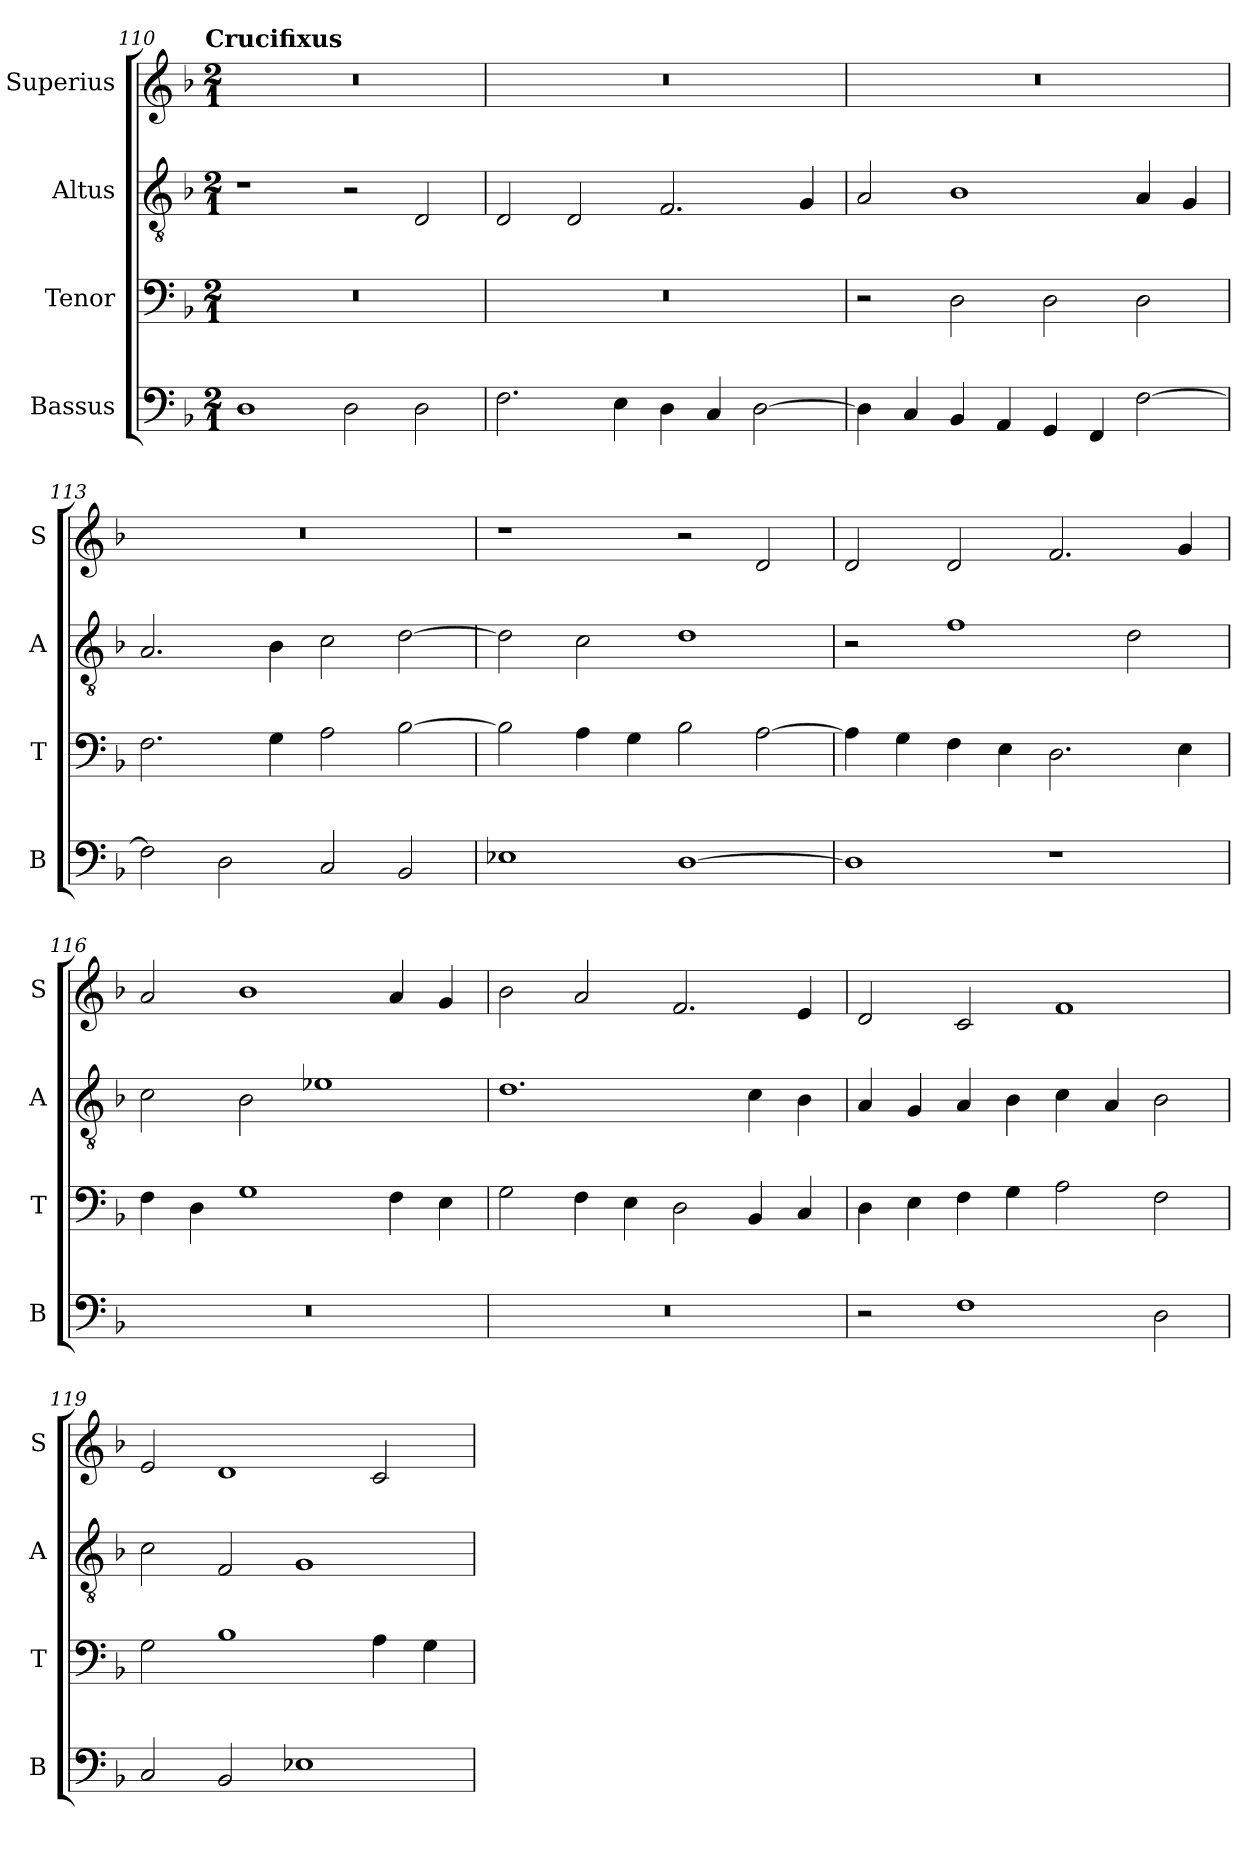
**kern	**kern	**kern	**kern
*part4	*part3	*part2	*part1
*staff4	*staff3	*staff2	*staff1
*I"Bassus	*I"Tenor	*I"Altus	*I"Superius
*I'B	*I'T	*I'A	*I'S
*clefF4	*clefF4	*clefGv2	*clefG2
*k[b-]	*k[b-]	*k[b-]	*k[b-]
*F:	*F:	*F:	*F:
!!LO:TX:omd:t=Crucifixus
*M2/1	*M2/1	*M2/1	*M2/1
=110	=110	=110	=110
1D	0r	1r	0r
2D	.	2r	.
2D	.	2D	.
=111	=111	=111	=111
2.F	0r	2D	0r
.	.	2D	.
4E	.	.	.
4D	.	2.F	.
4C	.	.	.
[2D	.	.	.
.	.	4G	.
=112	=112	=112	=112
4D]	2r	2A	0r
4C	.	.	.
4BB-	2D	1B-	.
4AA	.	.	.
4GG	2D	.	.
4FF	.	.	.
[2F	2D	4A	.
.	.	4G	.
=113	=113	=113	=113
2F]	2.F	2.A	0r
2D	.	.	.
.	4G	4B-	.
2C	2A	2c	.
2BB-	[2B-	[2d	.
=114	=114	=114	=114
1E-X	2B-]	2d]	1r
.	4A	2c	.
.	4G	.	.
[1D	2B-	1d	2r
.	[2A	.	2d
=115	=115	=115	=115
1D]	4A]	2r	2d
.	4G	.	.
.	4F	1f	2d
.	4E	.	.
1r	2.D	.	2.f
.	.	2d	.
.	4E	.	4g
=116	=116	=116	=116
0r	4F	2c	2a
.	4D	.	.
.	1G	2B-	1b-
.	.	1e-X	.
.	4F	.	4a
.	4E	.	4g
=117	=117	=117	=117
0r	2G	1.d	2b-
.	4F	.	2a
.	4E	.	.
.	2D	.	2.f
.	4BB-	4c	.
.	4C	4B-	4e
=118	=118	=118	=118
2r	4D	4A	2d
.	4E	4G	.
1F	4F	4A	2c
.	4G	4B-	.
.	2A	4c	1f
.	.	4A	.
2D	2F	2B-	.
=119	=119	=119	=119
2C	2G	2c	2e
2BB-	1B-	2F	1d
1E-X	.	1G	.
.	4A	.	2c
.	4G	.	.
=	=	=	=
*-	*-	*-	*-
